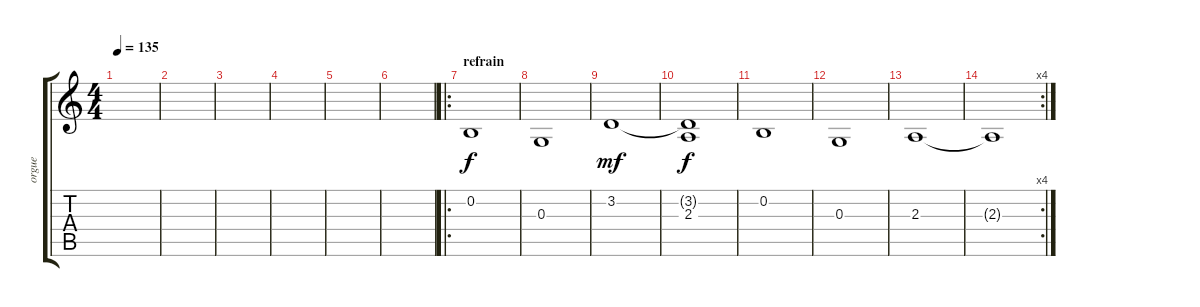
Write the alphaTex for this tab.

\track ("orgue" "orgue") {instrument drawbarorgan}
\staff {score tabs}
\tuning (E4 B3 G3 D3 A2 E2) {hide}
\ts (4 4)
\tempo 135
\clef g2
\ks c
|
|
|
|
|
|
\ro
\section ("" "refrain")
0.2.1 |
0.3.1 |
3.2.1{dy mf} |
(3.2{t} 2.3).1{dy f} |
0.2.1 |
0.3.1 |
2.3.1 |
\rc 4
2.3{t}.1
